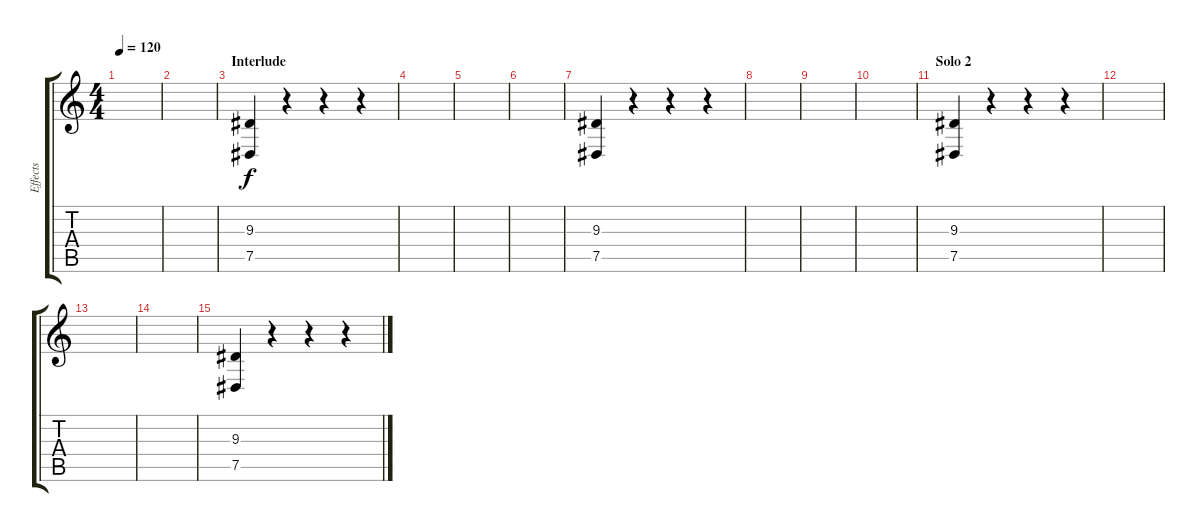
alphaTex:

\track ("Effects" "Effects") {instrument orchestrahit}
\staff {score tabs}
\tuning (Eb4 Bb3 Gb3 Db3 Ab2 Eb2) {hide}
\ts (4 4)
\tempo 120
\clef g2
\ks c
|
|
\section ("" "Interlude")
(9.3 7.5).4 r.4 r.4 r.4 |
|
|
|
(9.3 7.5).4 r.4 r.4 r.4 |
|
|
|
\section ("" "Solo 2")
(9.3 7.5).4 r.4 r.4 r.4 |
|
|
|
(9.3 7.5).4 r.4 r.4 r.4
